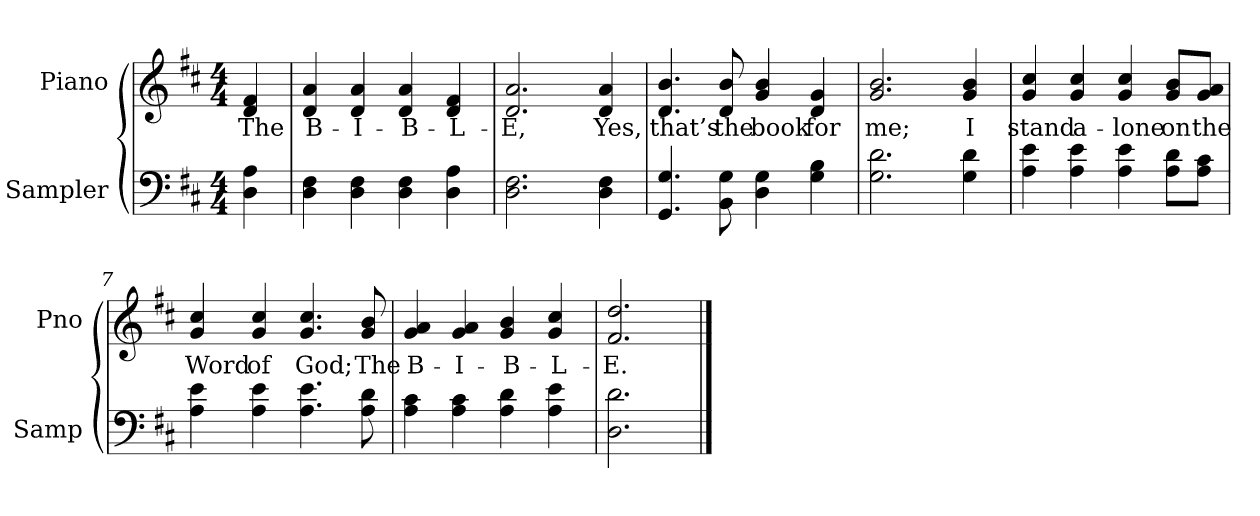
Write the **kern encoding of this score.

**kern	**kern	**text
*part2	*part1	*part1
*staff2	*staff1	*staff1
*I"Sampler	*I"Piano	*
*I'Samp	*I'Pno	*
*clefF4	*clefG2	*
*k[f#c#]	*k[f#c#]	*
*D:	*D:	*
*M4/4	*M4/4	*
=1	=1	=1
4D 4A	4d 4f#	The
=2	=2	=2
4D 4F#	4d 4a	B-
4D 4F#	4d 4a	-I-
4D 4F#	4d 4a	-B-
4D 4A	4d 4f#	-L-
=3	=3	=3
2.D 2.F#	2.d 2.a	-E,
4D 4F#	4d 4a	Yes,
=4	=4	=4
4.GG 4.G	4.d 4.b	that’s
8BB 8G	8d 8b	the
4D 4G	4g 4b	book
4G 4B	4d 4g	for
=5	=5	=5
2.G 2.d	2.g 2.b	me;
4G 4d	4g 4b	I
=6	=6	=6
4A 4e	4g 4cc#	stand
4A 4e	4g 4cc#	a-
4A 4e	4g 4cc#	-lone
8A\ 8d\L	8g/ 8b/L	on
8A\ 8c#\J	8g/ 8a/J	the
=7	=7	=7
4A 4e	4g 4cc#	Word
4A 4e	4g 4cc#	of
4.A 4.e	4.g 4.cc#	God;
8A 8d	8g 8b	The
=8	=8	=8
4A 4c#	4g 4a	B-
4A 4c#	4g 4a	-I-
4A 4d	4g 4b	-B-
4A 4e	4g 4cc#	-L-
=9	=9	=9
2.D 2.d	2.f# 2.dd	-E.
==	==	==
*-	*-	*-
